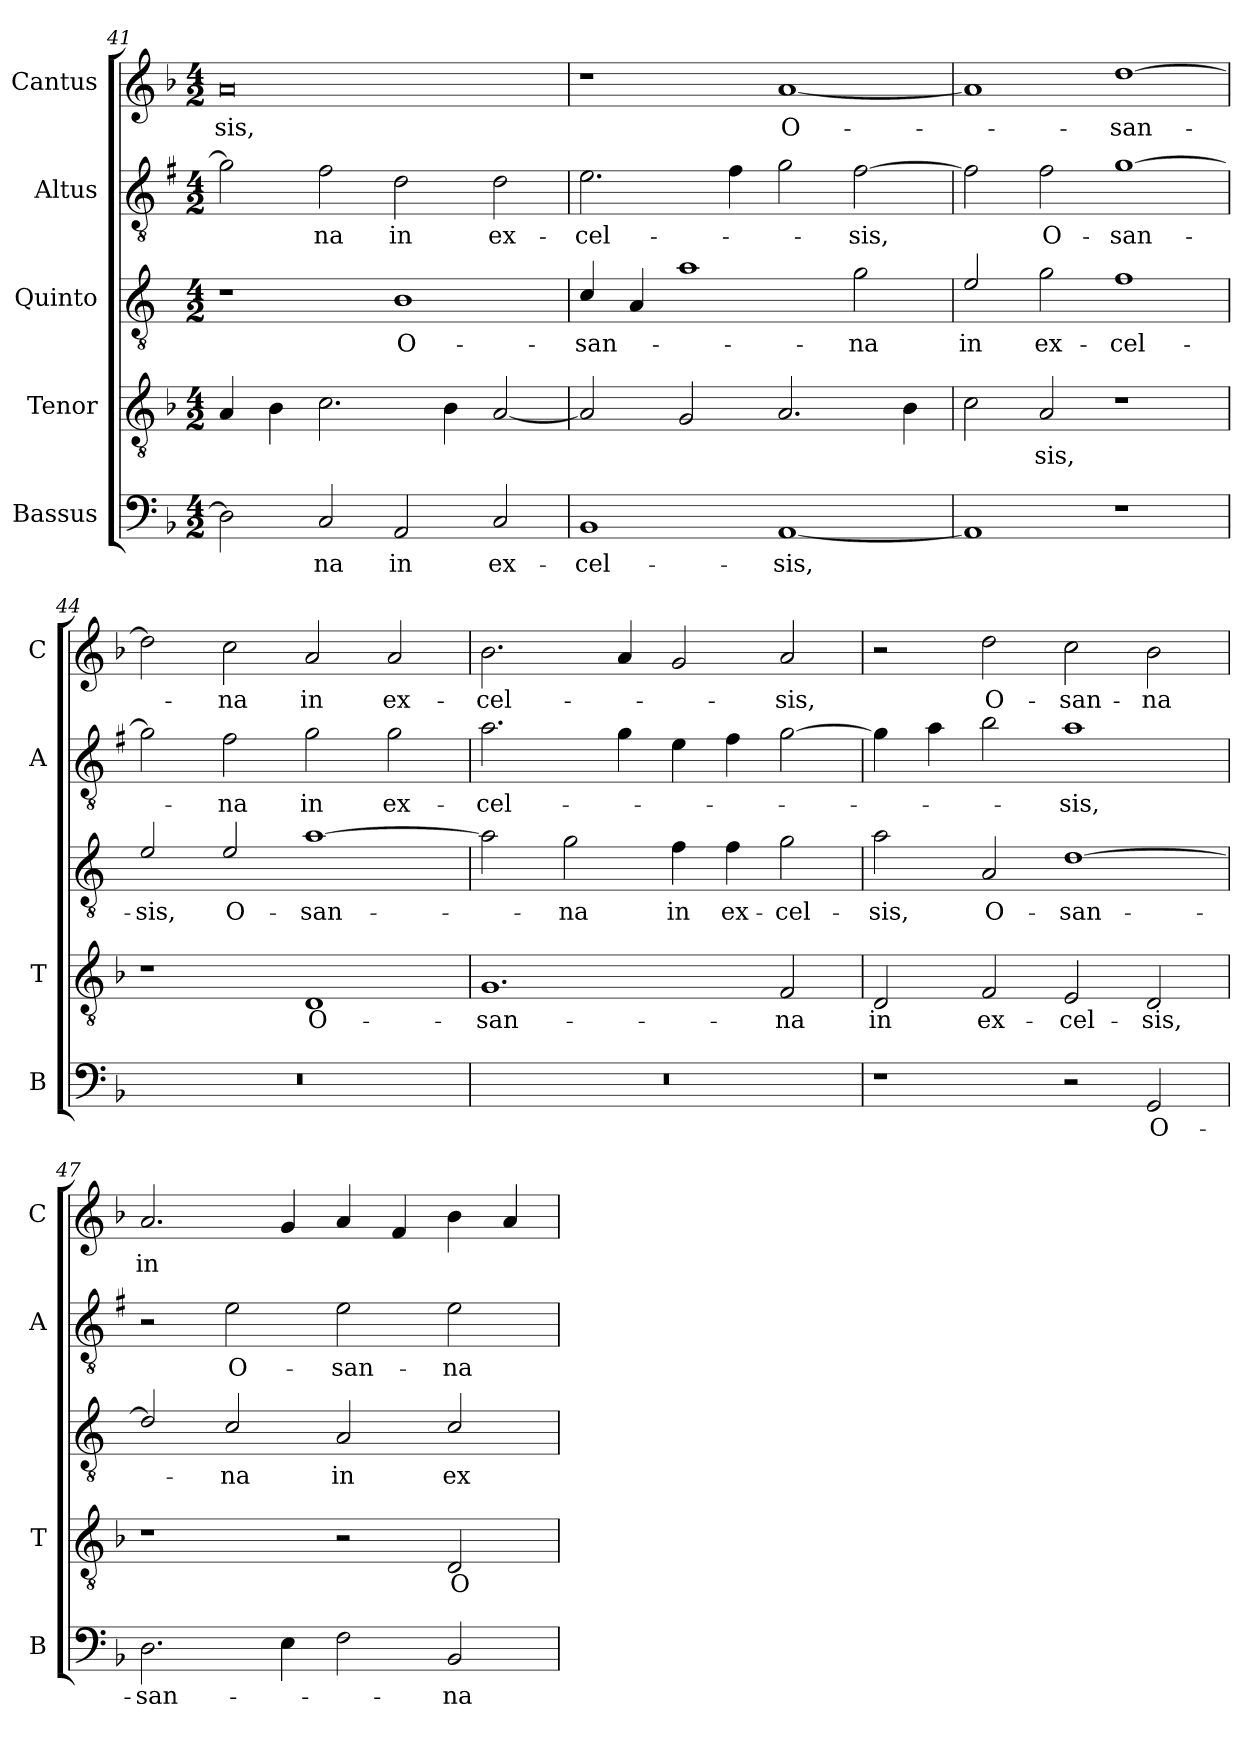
**kern	**text	**kern	**text	**kern	**text	**kern	**text	**kern	**text
*part5	*part5	*part4	*part4	*part3	*part3	*part2	*part2	*part1	*part1
*staff5	*staff5	*staff4	*staff4	*staff3	*staff3	*staff2	*staff2	*staff1	*staff1
*I"Bassus	*	*I"Tenor	*	*I"Quinto	*	*I"Altus	*	*I"Cantus	*
*I'B	*	*I'T	*	*	*	*I'A	*	*I'C	*
*clefF4	*	*clefGv2	*	*clefGv2	*	*clefGv2	*	*clefG2	*
*	*	*	*	*ITrd4c7	*	*ITrd1c2	*	*	*
*k[b-]	*	*k[b-]	*	*k[b-]	*	*k[b-]	*	*k[b-]	*
*F:	*	*F:	*	*F:	*	*F:	*	*F:	*
*M4/2	*	*M4/2	*	*M4/2	*	*M4/2	*	*M4/2	*
=41	=41	=41	=41	=41	=41	=41	=41	=41	=41
!	!	!	!	!	!	!	!	!	!LO:LY:b
2D\]	.	4A/	.	1r	.	2f\]	.	0a	-sis,
.	.	4B-\	.	.	.	.	.	.	.
!	!LO:LY:b	!	!	!	!	!	!LO:LY:b	!	!
2C/	-na	2.c\	.	.	.	2e\	-na	.	.
!	!LO:LY:b	!	!	!	!LO:LY:b	!	!LO:LY:b	!	!
2AA/	in	.	.	1E	O-	2c\	in	.	.
.	.	4B-\	.	.	.	.	.	.	.
!	!LO:LY:b	!	!	!	!	!	!LO:LY:b	!	!
2C/	ex-	[2A/	.	.	.	2c\	ex-	.	.
!!LO:LB:g=z
=42	=42	=42	=42	=42	=42	=42	=42	=42	=42
!	!LO:LY:b	!	!	!	!LO:LY:b	!	!LO:LY:b	!	!
1BB-	-cel-	2A/]	.	4F/	-san-	2.d\	-cel-	1r	.
.	.	.	.	4D/	.	.	.	.	.
.	.	2G/	.	1d	.	.	.	.	.
.	.	.	.	.	.	4e\	.	.	.
!	!LO:LY:b	!	!	!	!	!	!	!	!LO:LY:b
[1AA	-sis,	2.A/	.	.	.	2f\	.	[1a	O-
!	!	!	!	!	!LO:LY:b	!	!LO:LY:b	!	!
.	.	.	.	2c\	-na	[2e\	-sis,	.	.
.	.	4B-\	.	.	.	.	.	.	.
=43	=43	=43	=43	=43	=43	=43	=43	=43	=43
!	!	!	!	!	!LO:LY:b	!	!	!	!
1AA]	.	2c\	.	2A/	in	2e\]	.	1a]	.
!	!	!	!LO:LY:b	!	!LO:LY:b	!	!LO:LY:b	!	!
.	.	2A/	-sis,	2c\	ex-	2e\	O-	.	.
!	!	!	!	!	!LO:LY:b	!	!LO:LY:b	!	!LO:LY:b
1r	.	1r	.	1B-	-cel-	[1f	-san-	[1dd	-san-
=44	=44	=44	=44	=44	=44	=44	=44	=44	=44
!	!	!	!	!	!LO:LY:b	!	!	!	!
0r	.	1r	.	2A/	-sis,	2f\]	.	2dd\]	.
!	!	!	!	!	!LO:LY:b	!	!LO:LY:b	!	!LO:LY:b
.	.	.	.	2A/	O-	2e\	-na	2cc\	-na
!	!	!	!LO:LY:b	!	!LO:LY:b	!	!LO:LY:b	!	!LO:LY:b
.	.	1D	O-	[1d	-san-	2f\	in	2a/	in
!	!	!	!	!	!	!	!LO:LY:b	!	!LO:LY:b
.	.	.	.	.	.	2f\	ex-	2a/	ex-
=45	=45	=45	=45	=45	=45	=45	=45	=45	=45
!	!	!	!LO:LY:b	!	!	!	!LO:LY:b	!	!LO:LY:b
0r	.	1.G	-san-	2d\]	.	2.g\	-cel-	2.b-\	-cel-
!	!	!	!	!	!LO:LY:b	!	!	!	!
.	.	.	.	2c\	-na	.	.	.	.
.	.	.	.	.	.	4f\	.	4a/	.
!	!	!	!	!	!LO:LY:b	!	!	!	!
.	.	.	.	4B-\	in	4d\	.	2g/	.
!	!	!	!	!	!LO:LY:b	!	!	!	!
.	.	.	.	4B-\	ex-	4e\	.	.	.
!	!	!	!LO:LY:b	!	!LO:LY:b	!	!	!	!LO:LY:b
.	.	2F/	-na	2c\	-cel-	[2f\	.	2a/	-sis,
=46	=46	=46	=46	=46	=46	=46	=46	=46	=46
!	!	!	!LO:LY:b	!	!LO:LY:b	!	!	!	!
1r	.	2D/	in	2d\	-sis,	4f\]	.	2r	.
.	.	.	.	.	.	4g\	.	.	.
!	!	!	!LO:LY:b	!	!LO:LY:b	!	!	!	!LO:LY:b
.	.	2F/	ex-	2D/	O-	2a\	.	2dd\	O-
!	!	!	!LO:LY:b	!	!LO:LY:b	!	!LO:LY:b	!	!LO:LY:b
2r	.	2E/	-cel-	[1G	-san-	1g	-sis,	2cc\	-san-
!	!LO:LY:b	!	!LO:LY:b	!	!	!	!	!	!LO:LY:b
2GG/	O-	2D/	-sis,	.	.	.	.	2b-\	-na
=47	=47	=47	=47	=47	=47	=47	=47	=47	=47
!	!LO:LY:b	!	!	!	!	!	!	!	!LO:LY:b
2.D\	-san-	1r	.	2G/]	.	2r	.	2.a/	in
!	!	!	!	!	!LO:LY:b	!	!LO:LY:b	!	!
.	.	.	.	2F/	-na	2d\	O-	.	.
4E\	.	.	.	.	.	.	.	4g/	.
!	!	!	!	!	!LO:LY:b	!	!LO:LY:b	!	!
2F\	.	2r	.	2D/	in	2d\	-san-	4a/	.
.	.	.	.	.	.	.	.	4f/	.
!	!LO:LY:b	!	!LO:LY:b	!	!LO:LY:b	!	!LO:LY:b	!	!
2BB-/	-na	2D/	O-	2F/	ex-	2d\	-na	4b-\	.
.	.	.	.	.	.	.	.	4a/	.
=	=	=	=	=	=	=	=	=	=
*-	*-	*-	*-	*-	*-	*-	*-	*-	*-
